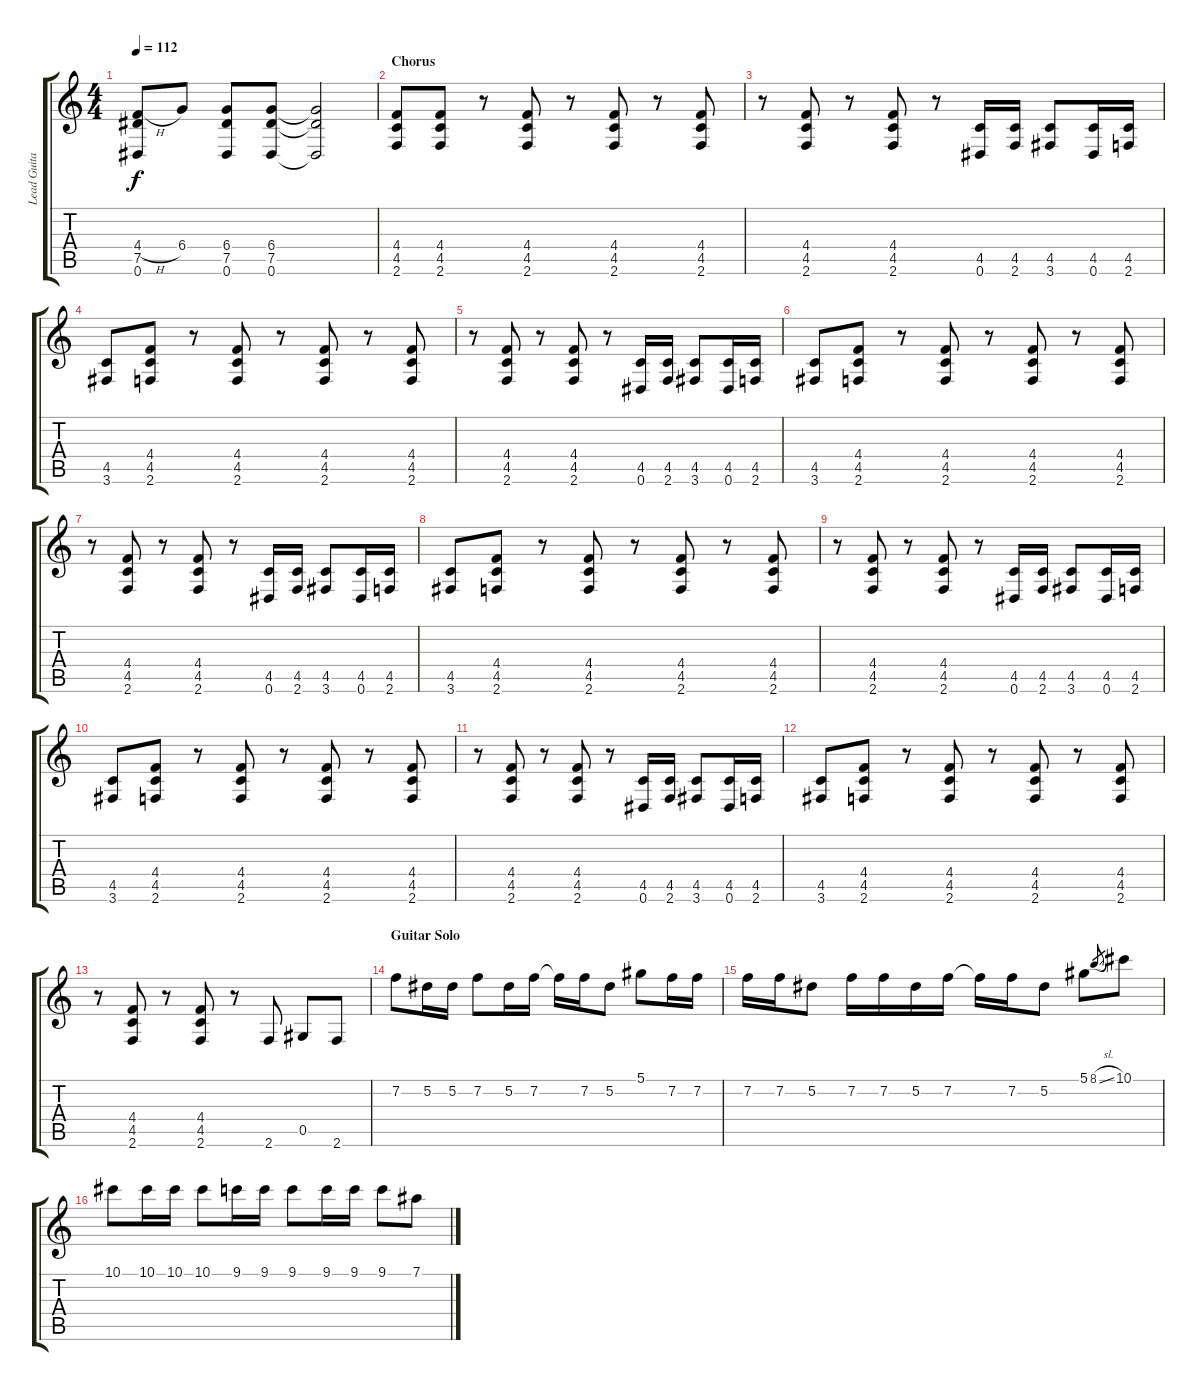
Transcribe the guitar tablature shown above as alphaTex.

\track ("Lead Guitars" "Lead Guita") {instrument distortionguitar}
\staff {score tabs}
\tuning (Eb4 Bb3 Gb3 Db3 Ab2 Eb2) {hide}
\ts (4 4)
\tempo 112
\clef g2
\ks c
(4.4{h} 7.5 0.6).8{dy f} 6.4.8 (6.4 7.5 0.6).8 (6.4 7.5 0.6).8 (6.4{t} 7.5{t} 0.6{t}).2 |
\section ("" "Chorus")
(4.4 4.5 2.6).8 (4.4 4.5 2.6).8 r.8 (4.4 4.5 2.6).8 r.8 (4.4 4.5 2.6).8 r.8 (4.4 4.5 2.6).8 |
r.8 (4.4 4.5 2.6).8 r.8 (4.4 4.5 2.6).8 r.8 (4.5 0.6).16 (4.5 2.6).16 (4.5 3.6).8 (4.5 0.6).16 (4.5 2.6).16 |
(4.5 3.6).8 (4.4 4.5 2.6).8 r.8 (4.4 4.5 2.6).8 r.8 (4.4 4.5 2.6).8 r.8 (4.4 4.5 2.6).8 |
r.8 (4.4 4.5 2.6).8 r.8 (4.4 4.5 2.6).8 r.8 (4.5 0.6).16 (4.5 2.6).16 (4.5 3.6).8 (4.5 0.6).16 (4.5 2.6).16 |
(4.5 3.6).8 (4.4 4.5 2.6).8 r.8 (4.4 4.5 2.6).8 r.8 (4.4 4.5 2.6).8 r.8 (4.4 4.5 2.6).8 |
r.8 (4.4 4.5 2.6).8 r.8 (4.4 4.5 2.6).8 r.8 (4.5 0.6).16 (4.5 2.6).16 (4.5 3.6).8 (4.5 0.6).16 (4.5 2.6).16 |
(4.5 3.6).8 (4.4 4.5 2.6).8 r.8 (4.4 4.5 2.6).8 r.8 (4.4 4.5 2.6).8 r.8 (4.4 4.5 2.6).8 |
r.8 (4.4 4.5 2.6).8 r.8 (4.4 4.5 2.6).8 r.8 (4.5 0.6).16 (4.5 2.6).16 (4.5 3.6).8 (4.5 0.6).16 (4.5 2.6).16 |
(4.5 3.6).8 (4.4 4.5 2.6).8 r.8 (4.4 4.5 2.6).8 r.8 (4.4 4.5 2.6).8 r.8 (4.4 4.5 2.6).8 |
r.8 (4.4 4.5 2.6).8 r.8 (4.4 4.5 2.6).8 r.8 (4.5 0.6).16 (4.5 2.6).16 (4.5 3.6).8 (4.5 0.6).16 (4.5 2.6).16 |
(4.5 3.6).8 (4.4 4.5 2.6).8 r.8 (4.4 4.5 2.6).8 r.8 (4.4 4.5 2.6).8 r.8 (4.4 4.5 2.6).8 |
r.8 (4.4 4.5 2.6).8 r.8 (4.4 4.5 2.6).8 r.8 2.6.8 0.5.8 2.6.8 |
\section ("" "Guitar Solo")
7.2.8{volume 16 instrument overdrivenguitar} 5.2.16 5.2.16 7.2.8 5.2.16 7.2.16 7.2{t}.16 7.2.16 5.2.8 5.1.8 7.2.16 7.2.16 |
7.2.16 7.2.16 5.2.8 7.2.16 7.2.16 5.2.16 7.2.16 7.2{t}.16 7.2.16 5.2.8 5.1.8 8.1{sl}.8{gr} 10.1.8 |
10.1.8 10.1.16 10.1.16 10.1.8 9.1.16 9.1.16 9.1.8 9.1.16 9.1.16 9.1.8 7.1.8
